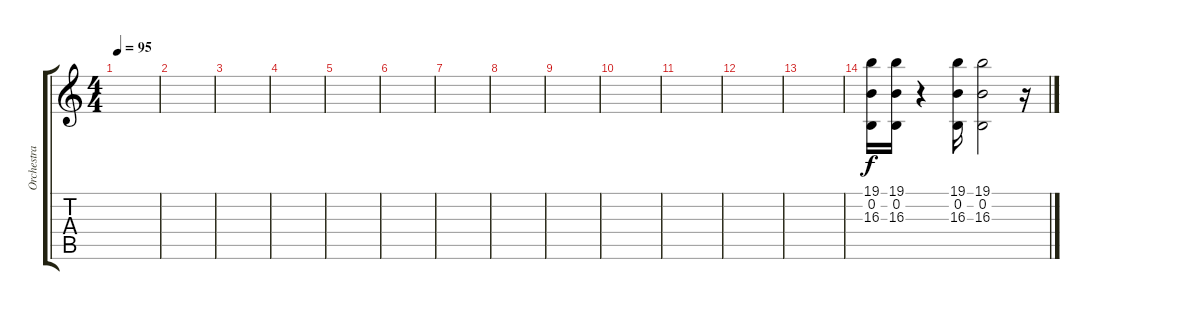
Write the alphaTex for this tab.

\track ("Orchestra Hit" "Orchestra ") {instrument orchestrahit}
\staff {score tabs}
\tuning (E4 B3 G3 D3 A2 E2) {hide}
\ts (4 4)
\tempo 95
\clef g2
\ks c
|
|
|
|
|
|
|
|
|
|
|
|
|
(19.1 0.2 16.3).16 (19.1 0.2 16.3).16 r.4 (19.1 0.2 16.3).16 (19.1 0.2 16.3).2 r.16
